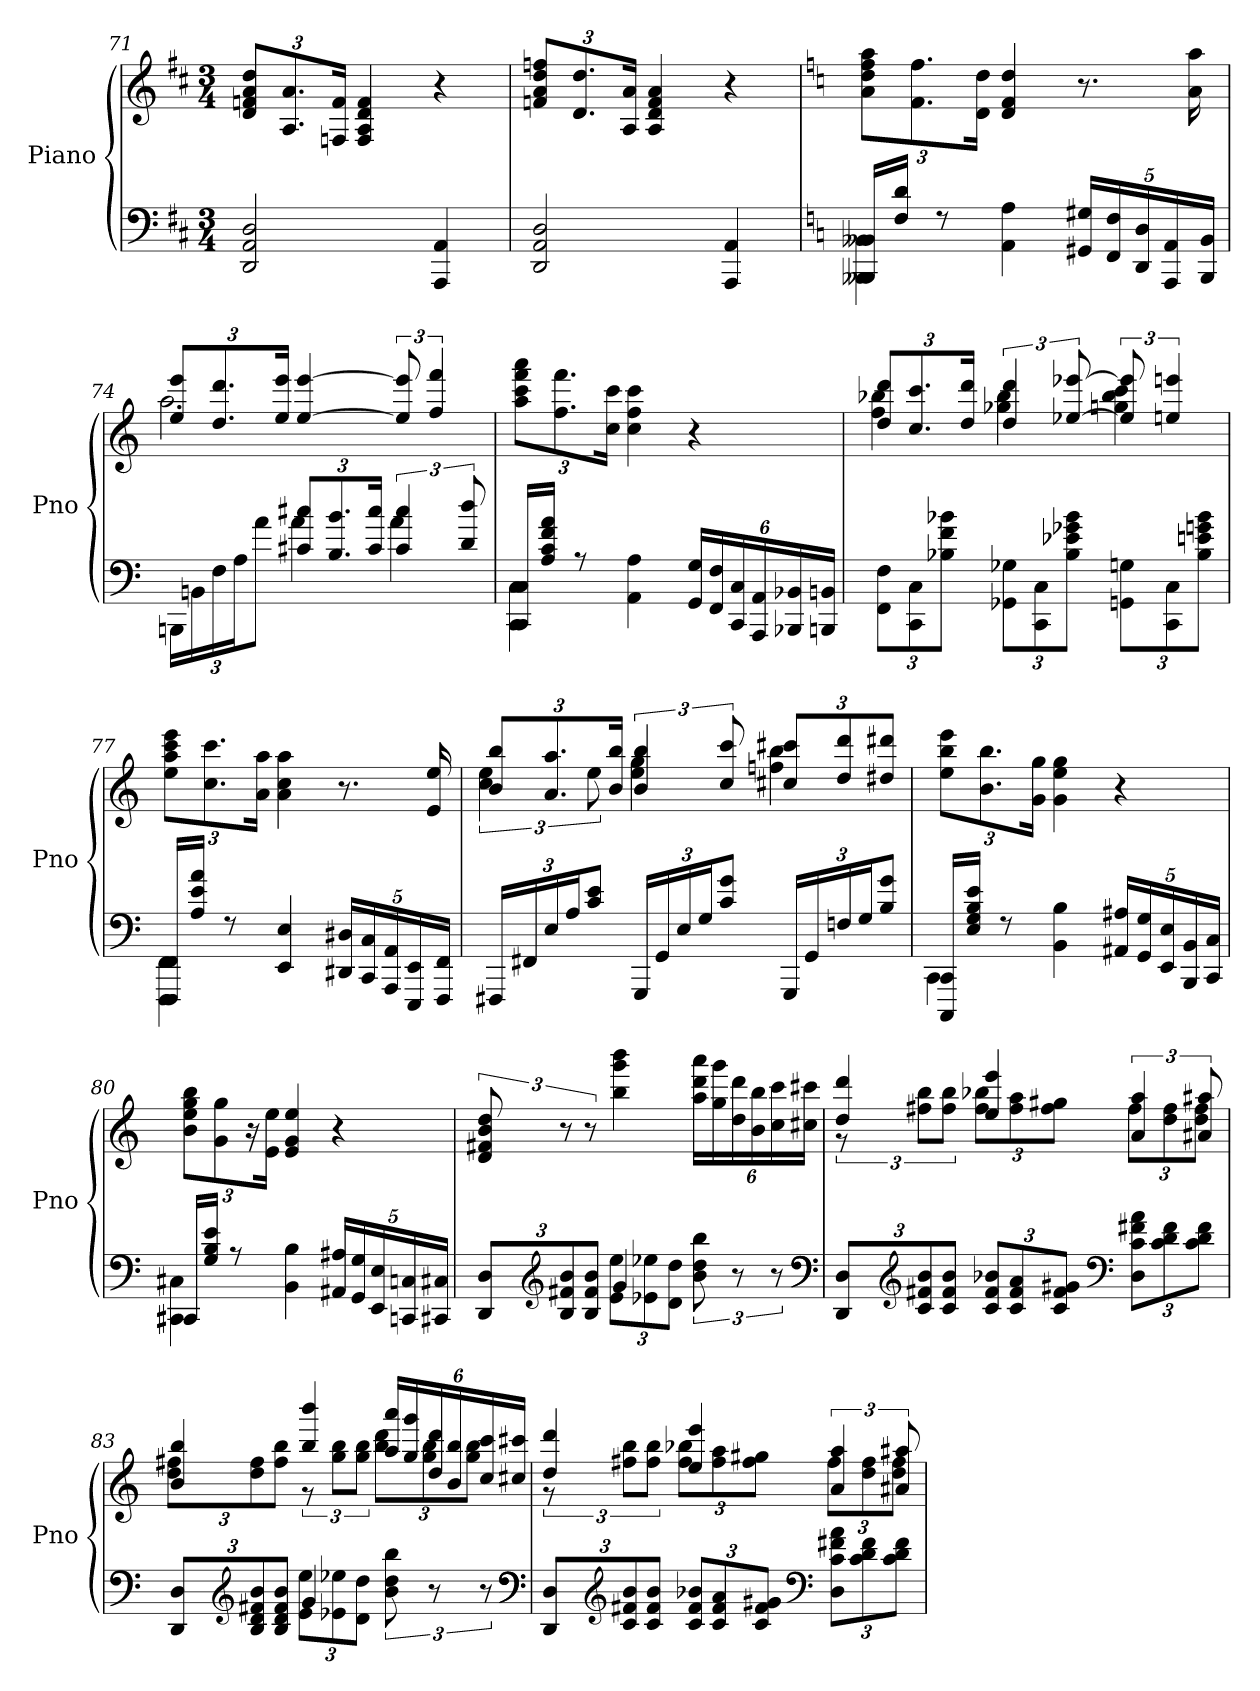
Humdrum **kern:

**kern	**kern
*part1	*part1
*staff2	*staff1
*I"Piano	*
*I'Pno	*
*clefF4	*clefG2
*k[f#c#]	*k[f#c#]
*b:	*b:
*M3/4	*M3/4
=71	=71
2DD 2AA 2D	12d 12fn 12a 12ddL
.	12.A 12.a
.	24Fn 24fJk
.	4F 4A 4d 4f
4AAA 4AA	4r
=72	=72
2DD 2AA 2D	12fn 12a 12dd 12ffnL
.	12.d 12.dd
.	24A 24aJk
.	4A 4d 4f 4a
4AAA 4AA	4r
=73	=73
*k[]	*k[]
*^	*
16BBB-X 16BB-XLL	4BBB-X 4BB-X	12a 12dd 12ff 12aaL
16F 16dJJ	.	.
.	.	12.f 12.ff
8r	.	.
.	.	24d 24ddJk
4AA 4A	2ryy	4d 4f 4dd
20GG#X 20G#XLL	.	8.r
20FF 20F	.	.
20DD 20D	.	.
20AAA 20AA	.	.
.	.	16a 16aa
20BBB- 20BB-JJ	.	.
=74	=74	=74
*	*	*^
24BBBnLL	4ryy	12ee 12eeeL	2.aa
24BBn	.	.	.
24F	.	12.dd 12.ddd	.
24AJ	.	.	.
12aJ	.	.	.
.	.	24ee 24eeeJk	.
12c#X 12cc#XL	4a	[4ee [4eee	.
12.B 12.b	.	.	.
24c# 24cc#Jk	.	.	.
6c# 6cc#	4a	12ee] 12eee]	.
.	.	6ff 6fff	.
12d 12dd	.	.	.
*	*	*v	*v
=75	=75	=75
16CC 16CLL	4CC 4C	12aa 12ccc 12fff 12aaaL
16A 16c 16f 16aJJ	.	.
.	.	12.ff 12.fff
8r	.	.
.	.	24cc 24cccJk
4AA 4A	2ryy	4cc 4ff 4ccc
24GG 24GLL	.	4r
24FF 24F	.	.
24CC 24C	.	.
24AAA 24AA	.	.
24BBB-X 24BB-X	.	.
24BBBn 24BBnJJ	.	.
*v	*v	*
=76	=76
*	*^
12FF 12FL	12dd 12dddL	4ff 4bb-X
12CC 12C	12.cc 12.ccc	.
12B-X 12f 12b-XJ	.	.
.	24dd 24dddJk	.
12GG-X 12G-XL	6dd 6ddd	4gg-X 4bb-
12CC 12C	.	.
12B- 12e-X 12g-X 12b-J	[12ee-X [12eee-X	.
12GGn 12GnL	12ee-] 12eee-]	4ggn 4bb- 4ccc
12CC 12C	6een 6eeen	.
12B- 12en 12gn 12b-J	.	.
*	*v	*v
=77	=77
*^	*
16FFF 16FFLL	4FFF 4FF	12ee 12aa 12ccc 12eeeL
16A 16e 16aJJ	.	.
.	.	12.cc 12.ccc
8r	.	.
.	.	24a 24aaJk
4EE 4E	2ryy	4a 4cc 4aa
20DD#X 20D#XLL	.	8.r
20CC 20C	.	.
20AAA 20AA	.	.
20EEE 20EE	.	.
.	.	16e 16ee
20FFF 20FFJJ	.	.
*v	*v	*
=78	=78
*	*^
24FFF#XLL	12b 12bbL	6cc 6ee
24FF#X	.	.
24E	12.a 12.aa	.
24AJ	.	.
12c 12eJ	.	12ee
.	24b 24bbJk	.
24GGGLL	6b 6bb	4ee 4gg
24GG	.	.
24E	.	.
24GJ	.	.
12c 12gJ	12cc 12ccc	.
24GGGLL	12cc#X 12ccc#XL	4ffn 4bb
24GG	.	.
24Fn	12dd 12ddd	.
24GJ	.	.
12B 12gJ	12dd#X 12ddd#XJ	.
*	*v	*v
=79	=79
*^	*
16CCC 16CCLL	4CC	12ee 12bb 12eeeL
16E 16G 16B 16eJJ	.	.
.	.	12.b 12.bb
8r	.	.
.	.	24g 24ggJk
4BB 4B	2ryy	4g 4ee 4gg
20AA#X 20A#XLL	.	4r
20GG 20G	.	.
20EE 20E	.	.
20BBB 20BB	.	.
20CC 20CJJ	.	.
=80	=80	=80
16CC#XLL	4CC#X 4C#X	12b 12ee 12gg 12bbL
16G 16B 16eJJ	.	.
.	.	12g 12gg
8r	.	.
.	.	24r
.	.	24e 24eeJk
4BB 4B	2ryy	4e 4g 4ee
20AA#X 20A#XLL	.	4r
20GG 20G	.	.
20EE 20E	.	.
20CCn 20Cn	.	.
20CC#X 20C#XJJ	.	.
=81	=81	=81
12DD 12DL	4ryy	12d 12f#X 12b 12dd
*clefG2	*	*
12B 12f#X 12b	.	12r
12B 12f# 12bJ	.	12r
4g	12e 12eeL	4bb 4ggg 4bbb
.	12e-X 12ee-X	.
.	12d 12ddJ	.
12b 12dd 12bb	4ryy	24aa 24ddd 24aaaLL
.	.	24gg 24ggg
12r	.	24dd 24ddd
.	.	24b 24bb
12r	.	24cc 24ccc
.	.	24cc#X 24ccc#XJJ
*v	*v	*
*clefF4	*
=82	=82
*	*^
12DD 12DL	4dd 4ddd	12r
*clefG2	*	*
12c 12f#X 12b	.	12ff#X 12bbL
12c 12f# 12bJ	.	12ff# 12bbJ
12c 12f# 12b-XL	4ee 4eee	12ff# 12bb-XL
12c 12f# 12a	.	12ff# 12aa
12c 12f# 12g#XJ	.	12ff# 12gg#XJ
*clefF4	*	*
12D 12c 12f#X 12aL	6a 6aa	12ff#L
12c 12d 12f#	.	12dd 12ff#
12c 12d 12f#J	12a#X 12aa#X	12dd 12ff#J
=83	=83	=83
*^	*	*
12DD 12DL	4ryy	4b 4bb	12dd 12ff#XL
*clefG2	*	*	*
12B 12d 12f#X 12b	.	.	12dd 12ff#
12B 12d 12f# 12bJ	.	.	12ff# 12bbJ
4g	12e 12eeL	4bb 4bbb	12r
.	12e-X 12ee-X	.	12gg 12bbL
.	12d 12ddJ	.	12gg 12bbJ
12b 12dd 12bb	4ryy	24aa 24aaaLL	12bb 12dddL
.	.	24gg 24ggg	.
12r	.	24dd 24ddd	12gg 12bb
.	.	24b 24bb	.
12r	.	24cc 24ccc	12gg 12bbJ
.	.	24cc#X 24ccc#XJJ	.
*v	*v	*	*
*clefF4	*	*
=84	=84	=84
12DD 12DL	4dd 4ddd	12r
*clefG2	*	*
12c 12f#X 12b	.	12ff#X 12bbL
12c 12f# 12bJ	.	12ff# 12bbJ
12c 12f# 12b-XL	4ee 4eee	12ff# 12bb-XL
12c 12f# 12a	.	12ff# 12aa
12c 12f# 12g#XJ	.	12ff# 12gg#XJ
*clefF4	*	*
12D 12c 12f#X 12aL	6a 6aa	12ff#L
12c 12d 12f#	.	12dd 12ff#
12c 12d 12f#J	12a#X 12aa#X	12dd 12ff#J
*	*v	*v
=	=
*-	*-
